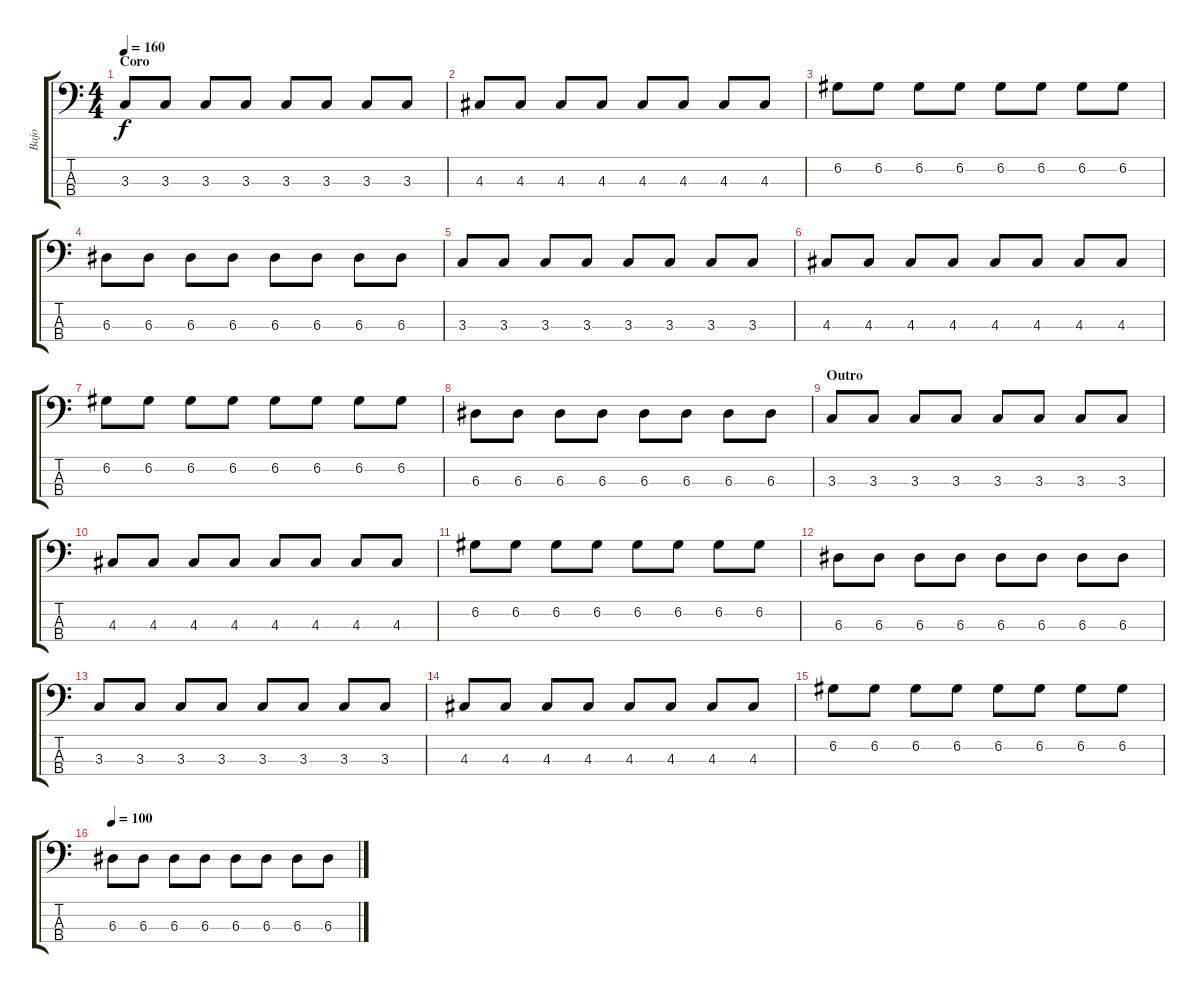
\track ("Bajo" "Bajo") {instrument electricbasspick}
\staff {score tabs}
\tuning (G2 D2 A1 E1) {hide}
\ts (4 4)
\section ("" "Coro")
\tempo 160
\clef f4
\ks c
3.3.8{dy f} 3.3.8 3.3.8 3.3.8 3.3.8 3.3.8 3.3.8 3.3.8 |
4.3.8 4.3.8 4.3.8 4.3.8 4.3.8 4.3.8 4.3.8 4.3.8 |
6.2.8 6.2.8 6.2.8 6.2.8 6.2.8 6.2.8 6.2.8 6.2.8 |
6.3.8 6.3.8 6.3.8 6.3.8 6.3.8 6.3.8 6.3.8 6.3.8 |
3.3.8 3.3.8 3.3.8 3.3.8 3.3.8 3.3.8 3.3.8 3.3.8 |
4.3.8 4.3.8 4.3.8 4.3.8 4.3.8 4.3.8 4.3.8 4.3.8 |
6.2.8 6.2.8 6.2.8 6.2.8 6.2.8 6.2.8 6.2.8 6.2.8 |
6.3.8 6.3.8 6.3.8 6.3.8 6.3.8 6.3.8 6.3.8 6.3.8 |
\section ("" "Outro")
3.3.8 3.3.8 3.3.8 3.3.8 3.3.8 3.3.8 3.3.8 3.3.8 |
4.3.8 4.3.8 4.3.8 4.3.8 4.3.8 4.3.8 4.3.8 4.3.8 |
6.2.8 6.2.8 6.2.8 6.2.8 6.2.8 6.2.8 6.2.8 6.2.8 |
6.3.8 6.3.8 6.3.8 6.3.8 6.3.8 6.3.8 6.3.8 6.3.8 |
3.3.8 3.3.8 3.3.8 3.3.8 3.3.8 3.3.8 3.3.8 3.3.8 |
4.3.8 4.3.8 4.3.8 4.3.8 4.3.8 4.3.8 4.3.8 4.3.8 |
6.2.8 6.2.8 6.2.8 6.2.8 6.2.8 6.2.8 6.2.8 6.2.8 |
\tempo 100
6.3.8 6.3.8 6.3.8 6.3.8 6.3.8 6.3.8 6.3.8 6.3.8
